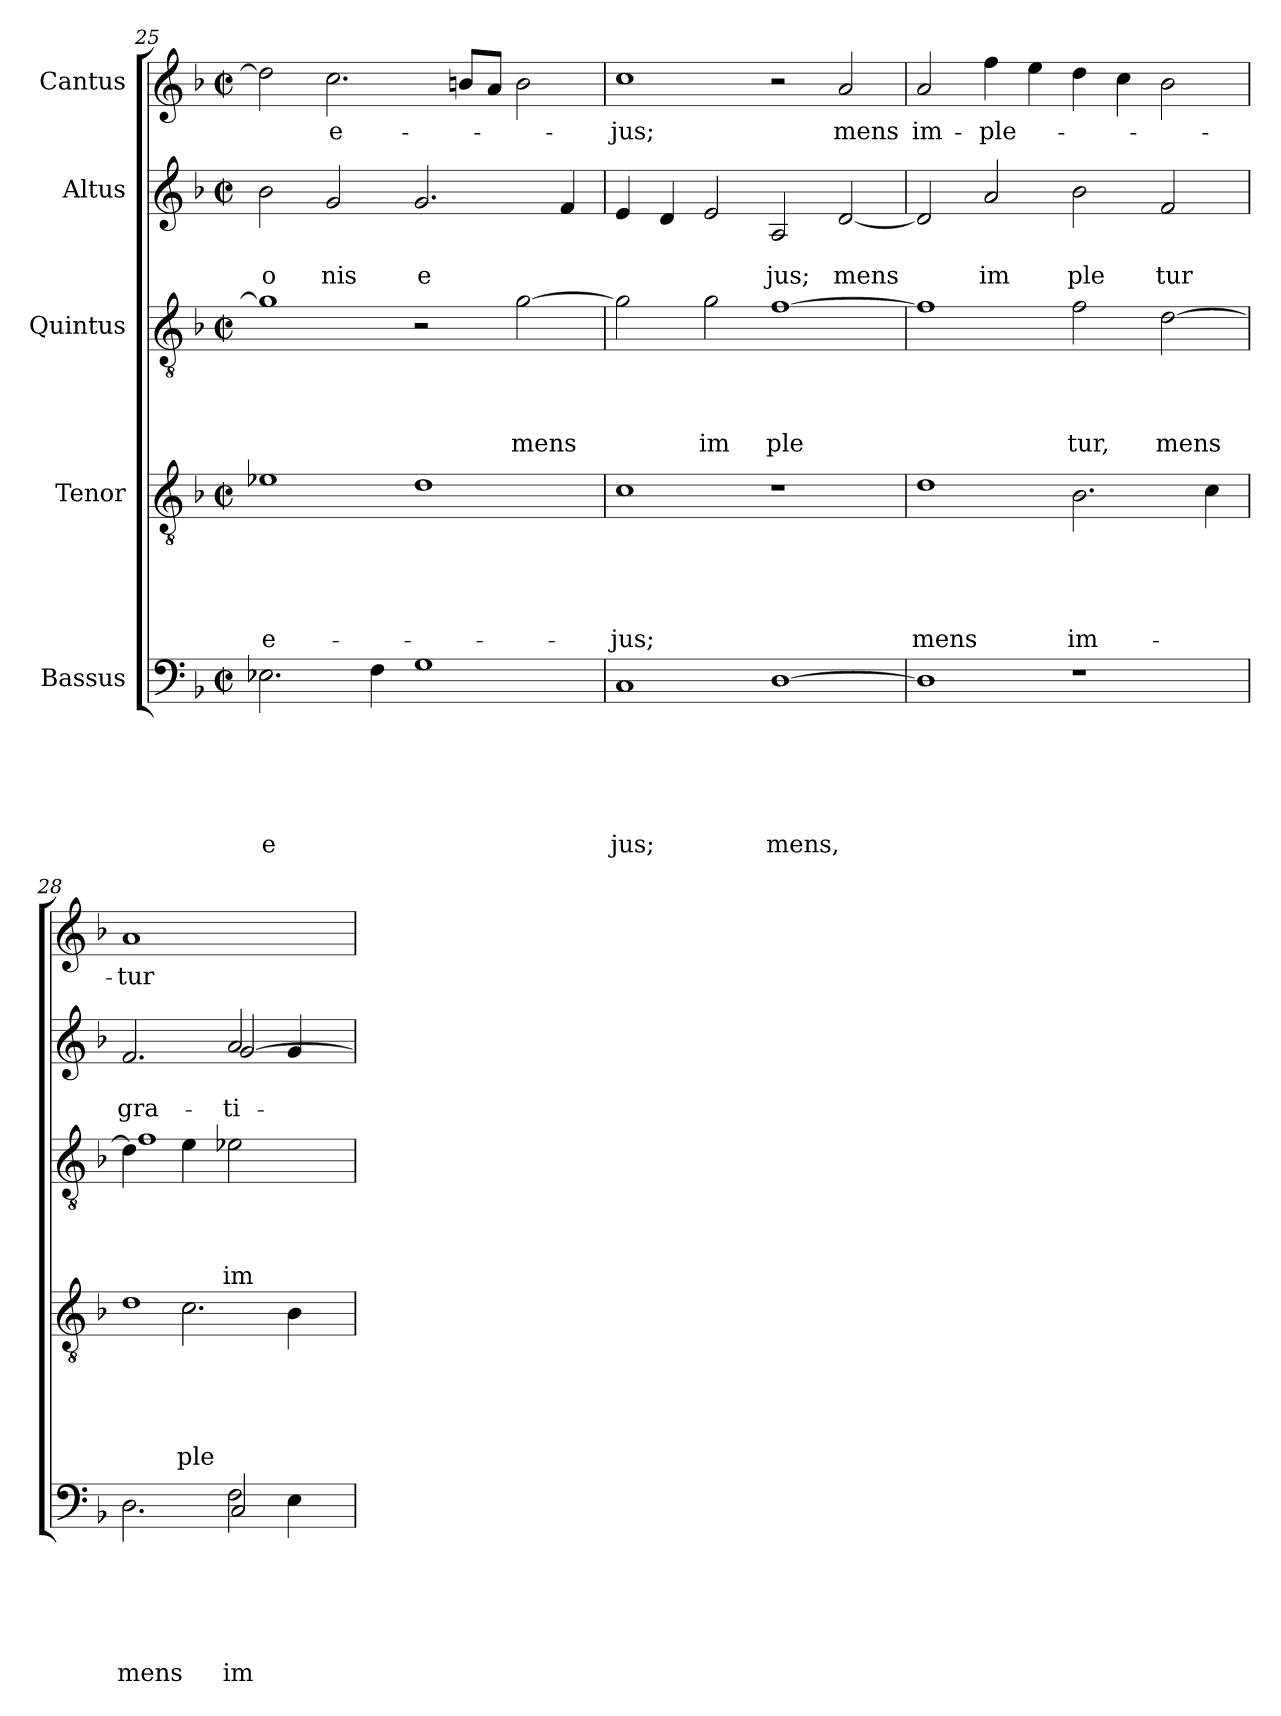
**kern	**text	**text	**text	**text	**text	**text	**kern	**text	**text	**text	**text	**text	**kern	**text	**text	**text	**text	**kern	**text	**text	**kern	**text
*part5	*part5	*part5	*part5	*part5	*part5	*part5	*part4	*part4	*part4	*part4	*part4	*part4	*part3	*part3	*part3	*part3	*part3	*part2	*part2	*part2	*part1	*part1
*staff5	*staff5	*staff5	*staff5	*staff5	*staff5	*staff5	*staff4	*staff4	*staff4	*staff4	*staff4	*staff4	*staff3	*staff3	*staff3	*staff3	*staff3	*staff2	*staff2	*staff2	*staff1	*staff1
*I"Bassus	*	*	*	*	*	*	*I"Tenor	*	*	*	*	*	*I"Quintus	*	*	*	*	*I"Altus	*	*	*I"Cantus	*
*clefF4	*	*	*	*	*	*	*clefGv2	*	*	*	*	*	*clefGv2	*	*	*	*	*clefG2	*	*	*clefG2	*
*k[b-]	*	*	*	*	*	*	*k[b-]	*	*	*	*	*	*k[b-]	*	*	*	*	*k[b-]	*	*	*k[b-]	*
*F:	*	*	*	*	*	*	*F:	*	*	*	*	*	*F:	*	*	*	*	*F:	*	*	*F:	*
*M2/2	*	*	*	*	*	*	*M2/2	*	*	*	*	*	*M2/2	*	*	*	*	*M2/2	*	*	*M2/2	*
*met(c|)	*	*	*	*	*	*	*met(c|)	*	*	*	*	*	*met(c|)	*	*	*	*	*met(c|)	*	*	*met(c|)	*
=25	=25	=25	=25	=25	=25	=25	=25	=25	=25	=25	=25	=25	=25	=25	=25	=25	=25	=25	=25	=25	=25	=25
!	!	!	!	!	!	!LO:LY:b	!	!	!	!	!	!LO:LY:b:rj	!	!	!	!	!	!	!	!LO:LY:b	!	!
2.E-X\	.	.	.	.	.	e	1e-X	.	.	.	.	e-	1g]	.	.	.	.	2b-\	.	o	2dd\]	.
!	!	!	!	!	!	!	!	!	!	!	!	!	!	!	!	!	!	!	!	!LO:LY:b	!	!LO:LY:b
.	.	.	.	.	.	.	.	.	.	.	.	.	.	.	.	.	.	2g/	.	nis	2.cc\	e-
4F\	.	.	.	.	.	.	.	.	.	.	.	.	.	.	.	.	.	.	.	.	.	.
!	!	!	!	!	!	!	!	!	!	!	!	!	!	!	!	!	!	!	!	!LO:LY:b	!	!
1G	.	.	.	.	.	.	1d	.	.	.	.	.	2r	.	.	.	.	2.g/	.	e	.	.
.	.	.	.	.	.	.	.	.	.	.	.	.	.	.	.	.	.	.	.	.	8b/L	.
.	.	.	.	.	.	.	.	.	.	.	.	.	.	.	.	.	.	.	.	.	8a/J	.
!	!	!	!	!	!	!	!	!	!	!	!	!	!	!	!	!	!LO:LY:b	!	!	!	!	!
.	.	.	.	.	.	.	.	.	.	.	.	.	[>2g\	.	.	.	mens	.	.	.	2b\	.
.	.	.	.	.	.	.	.	.	.	.	.	.	.	.	.	.	.	4f/	.	.	.	.
=26	=26	=26	=26	=26	=26	=26	=26	=26	=26	=26	=26	=26	=26	=26	=26	=26	=26	=26	=26	=26	=26	=26
!	!	!	!	!	!	!LO:LY:b	!	!	!	!	!	!LO:LY:b	!	!	!	!	!	!	!	!	!	!LO:LY:b
1C	.	.	.	.	.	jus;	1c	.	.	.	.	-jus;	2g\]	.	.	.	.	4e/	.	.	1cc	-jus;
.	.	.	.	.	.	.	.	.	.	.	.	.	.	.	.	.	.	4d/	.	.	.	.
!	!	!	!	!	!	!	!	!	!	!	!	!	!	!	!	!	!LO:LY:b	!	!	!	!	!
.	.	.	.	.	.	.	.	.	.	.	.	.	2g\	.	.	.	im	2e/	.	.	.	.
!	!	!	!	!	!	!LO:LY:b	!	!	!	!	!	!	!	!	!	!	!LO:LY:b	!	!	!LO:LY:b	!	!
[>1D	.	.	.	.	.	mens,	1r	.	.	.	.	.	[>1f	.	.	.	ple	2A/	.	jus;	2r	.
!	!	!	!	!	!	!	!	!	!	!	!	!	!	!	!	!	!	!	!	!LO:LY:b	!	!LO:LY:b
.	.	.	.	.	.	.	.	.	.	.	.	.	.	.	.	.	.	[<2d/	.	mens	2a/	mens
=27	=27	=27	=27	=27	=27	=27	=27	=27	=27	=27	=27	=27	=27	=27	=27	=27	=27	=27	=27	=27	=27	=27
!	!	!	!	!	!	!	!	!	!	!	!	!LO:LY:b	!	!	!	!	!	!	!	!	!	!LO:LY:b
1D]	.	.	.	.	.	.	1d	.	.	.	.	mens	1f]	.	.	.	.	2d/]	.	.	2a/	im-
!	!	!	!	!	!	!	!	!	!	!	!	!	!	!	!	!	!	!	!	!LO:LY:b	!	!LO:LY:b
.	.	.	.	.	.	.	.	.	.	.	.	.	.	.	.	.	.	2a/	.	im	4ff\	-ple-
.	.	.	.	.	.	.	.	.	.	.	.	.	.	.	.	.	.	.	.	.	4ee\	.
!	!	!	!	!	!	!	!	!	!	!	!	!LO:LY:b	!	!	!	!	!LO:LY:b	!	!	!LO:LY:b	!	!
1r	.	.	.	.	.	.	2.B-\	.	.	.	.	im-	2f\	.	.	.	tur,	2b-\	.	ple	4dd\	.
.	.	.	.	.	.	.	.	.	.	.	.	.	.	.	.	.	.	.	.	.	4cc\	.
!	!	!	!	!	!	!	!	!	!	!	!	!	!	!	!	!	!LO:LY:b	!	!	!LO:LY:b	!	!
.	.	.	.	.	.	.	.	.	.	.	.	.	[<2d\	.	.	.	mens	2f/	.	tur	2b-\	.
.	.	.	.	.	.	.	4c\	.	.	.	.	.	.	.	.	.	.	.	.	.	.	.
!!LO:LB:g=z
=28	=28	=28	=28	=28	=28	=28	=28	=28	=28	=28	=28	=28	=28	=28	=28	=28	=28	=28	=28	=28	=28	=28
!	!	!	!	!	!	!LO:LY:b	!	!	!	!	!	!	!	!	!	!	!	!	!	!LO:LY:b	!	!LO:LY:b
*^	*	*	*	*	*	*	*^	*	*	*	*	*	*^	*	*	*	*	*^	*	*	*	*
*	*^	*	*	*	*	*	*	*	*^	*	*	*	*	*	*	*	*	*	*	*	*	*^	*	*	*	*
*	*	*	*	*	*	*	*	*	*	*	*^	*	*	*	*	*	*	*	*	*	*	*	*	*	*	*	*	*	*
2.D\	2ryy	2ryy	.	.	.	.	.	mens	16.ryy	1d	4ryy	2.ryy	.	.	.	.	.	4d\]	1f	.	.	.	.	2.f/	2ryy	2ryy	.	gra-	1a	-tur
.	.	.	.	.	.	.	.	.	2ryy	.	.	.	.	.	.	.	.	.	.	.	.	.	.	.	.	.	.	.	.	.
!	!	!	!	!	!	!	!	!	!	!	!	!	!	!	!	!	!LO:LY:b	!	!	!	!	!	!	!	!	!	!	!	!	!
.	.	.	.	.	.	.	.	.	.	.	2.c\	.	.	.	.	.	-ple-	4e\	.	.	.	.	.	.	.	.	.	.	.	.
!	!	!	!	!	!	!	!	!LO:LY:b	!	!	!	!	!	!	!	!	!	!	!	!	!	!	!LO:LY:b	!	!	!	!	!LO:LY:b	!	!
.	2F\	2C/	.	.	.	.	.	im	.	.	.	.	.	.	.	.	.	2e-X\	.	.	.	.	im	.	2a/	[<2g/	.	-ti-	.	.
.	.	.	.	.	.	.	.	.	4ryy	.	.	.	.	.	.	.	.	.	.	.	.	.	.	.	.	.	.	.	.	.
4E\	.	.	.	.	.	.	.	.	.	.	.	4B-\	.	.	.	.	.	.	.	.	.	.	.	4g/	.	.	.	.	.	.
.	.	.	.	.	.	.	.	.	8ryy	.	.	.	.	.	.	.	.	.	.	.	.	.	.	.	.	.	.	.	.	.
.	.	.	.	.	.	.	.	.	32ryy	.	.	.	.	.	.	.	.	.	.	.	.	.	.	.	.	.	.	.	.	.
*v	*v	*v	*	*	*	*	*	*	*	*	*	*	*	*	*	*	*	*v	*v	*	*	*	*	*v	*v	*v	*	*	*	*
*	*	*	*	*	*	*	*v	*v	*v	*v	*	*	*	*	*	*	*	*	*	*	*	*	*	*	*
=	=	=	=	=	=	=	=	=	=	=	=	=	=	=	=	=	=	=	=	=	=	=
*-	*-	*-	*-	*-	*-	*-	*-	*-	*-	*-	*-	*-	*-	*-	*-	*-	*-	*-	*-	*-	*-	*-
